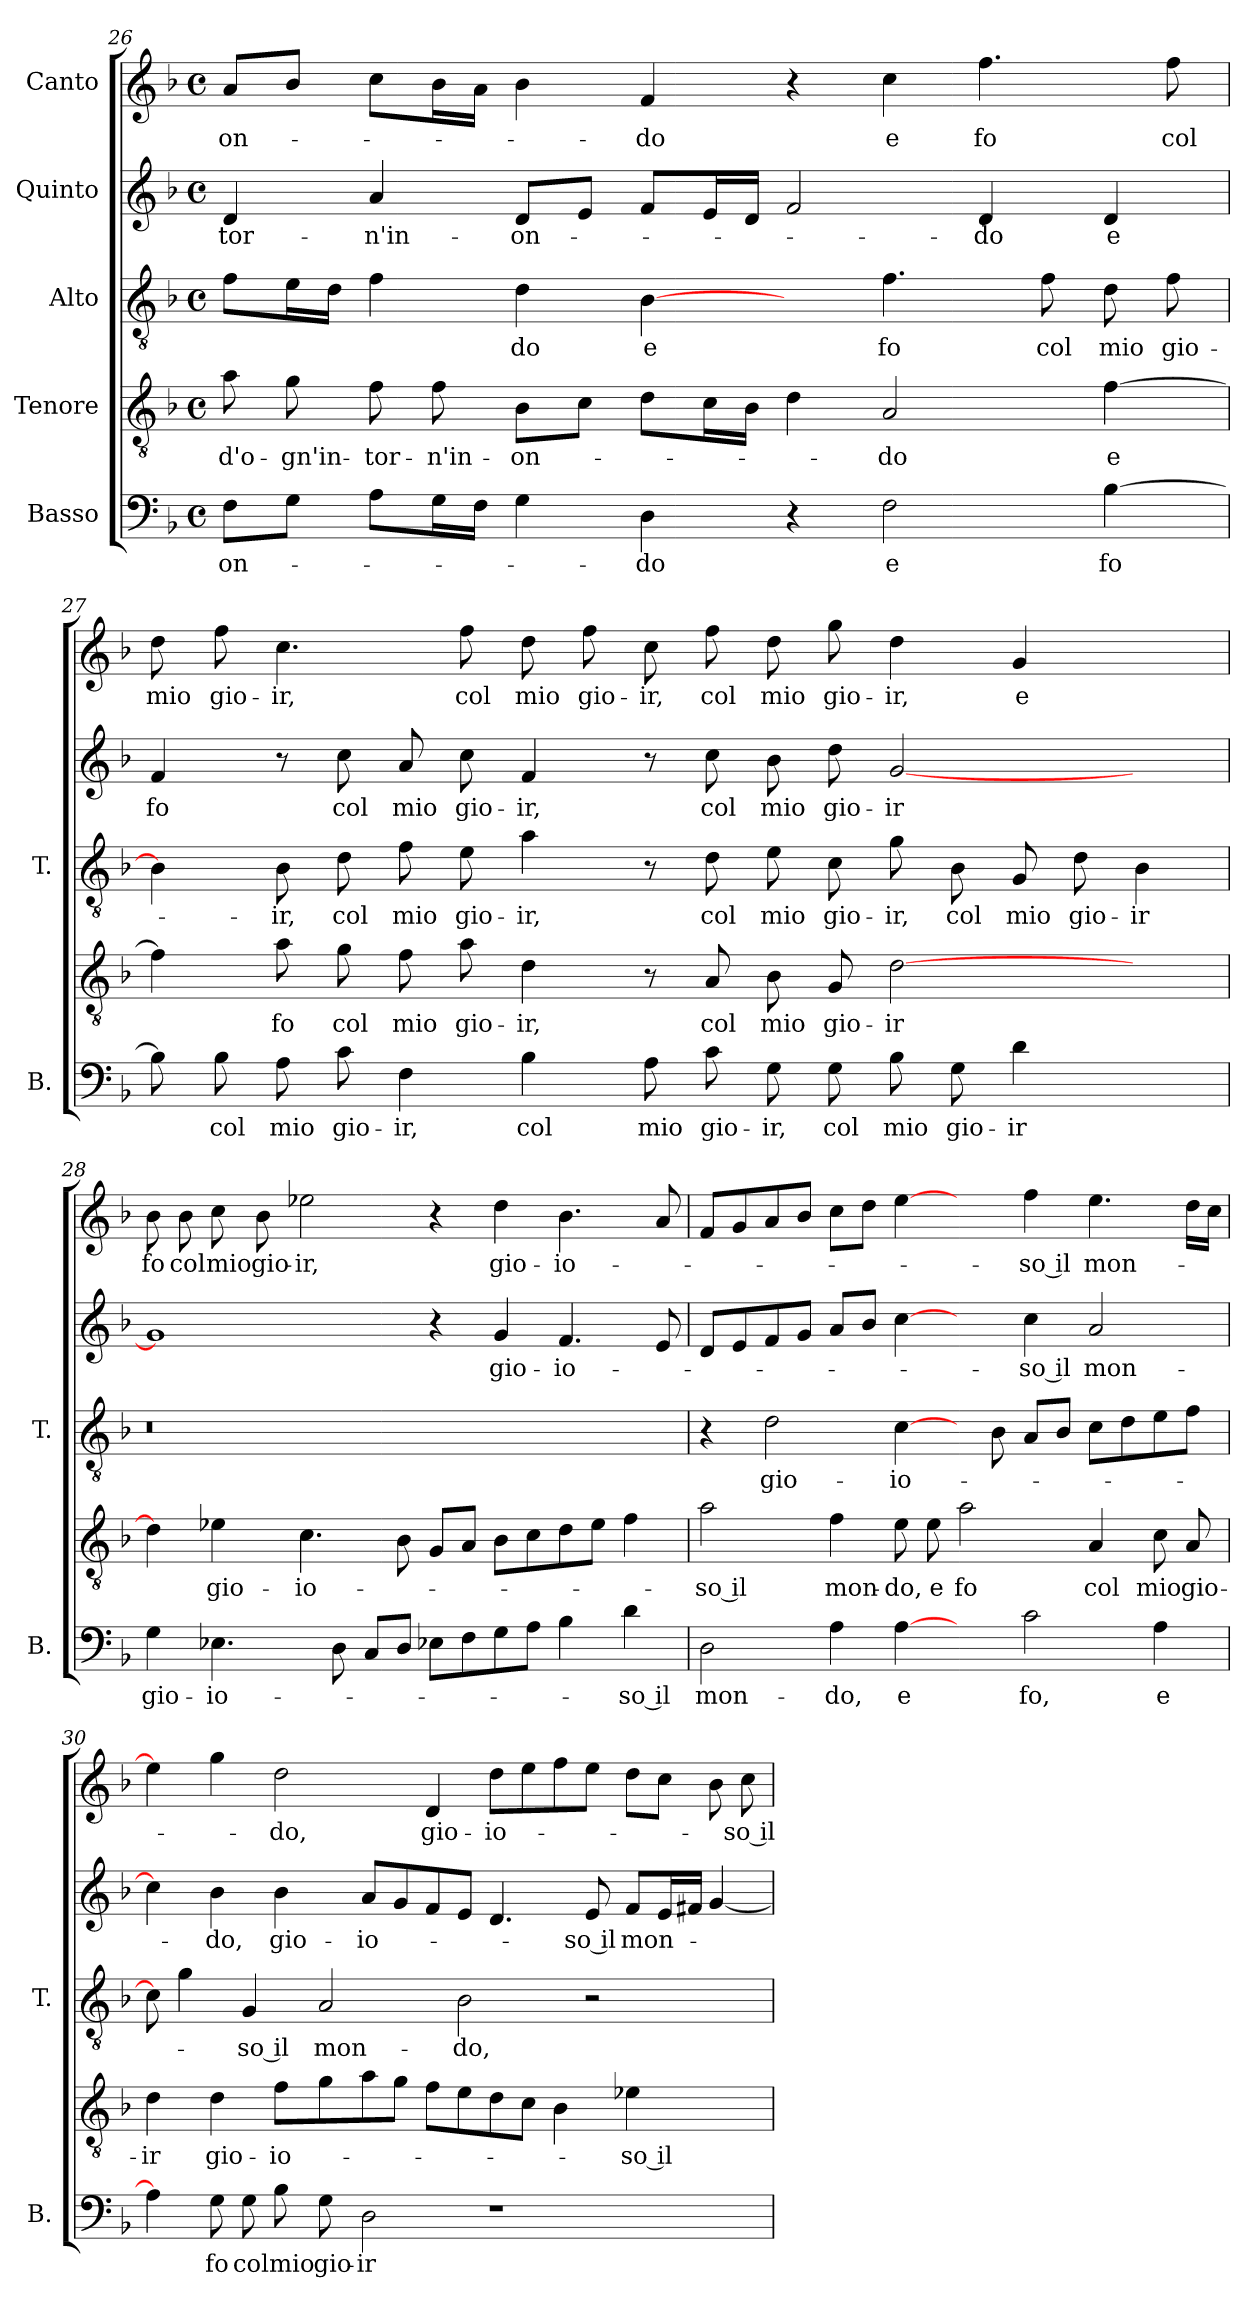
**kern	**text	**kern	**text	**kern	**text	**kern	**text	**kern	**text
*part5	*part5	*part4	*part4	*part3	*part3	*part2	*part2	*part1	*part1
*staff5	*staff5	*staff4	*staff4	*staff3	*staff3	*staff2	*staff2	*staff1	*staff1
*I"Basso	*	*I"Tenore	*	*I"Alto	*	*I"Quinto	*	*I"Canto	*
*I'B.	*	*	*	*I'T.	*	*	*	*	*
*clefF4	*	*clefGv2	*	*clefGv2	*	*clefG2	*	*clefG2	*
*k[b-]	*	*k[b-]	*	*k[b-]	*	*k[b-]	*	*k[b-]	*
*F:	*	*F:	*	*F:	*	*F:	*	*F:	*
*M4/4	*	*M4/4	*	*M4/4	*	*M4/4	*	*M4/4	*
*met(c)	*	*met(c)	*	*met(c)	*	*met(c)	*	*met(c)	*
=26	=26	=26	=26	=26	=26	=26	=26	=26	=26
8F\L	-on-	8a\	d'o-	8f\L	.	4d/	-tor-	8a/L	-on-
8G\J	.	8g\	-gn'in-	16e\L	.	.	.	8b-/J	.
.	.	.	.	16d\JJ	.	.	.	.	.
8A\L	.	8f\	-tor-	4f\	.	4a/	-n'in-	8cc\L	.
16G\L	.	8f\	-n'in-	.	.	.	.	16b-\L	.
16F\JJ	.	.	.	.	.	.	.	16a\JJ	.
4G\	.	8B-\L	-on-	4d\	-do	8d/L	-on-	4b-\	.
.	.	8c\J	.	.	.	8e/J	.	.	.
4D\	-do	8d\L	.	[4B-\	e	8f/L	.	4f/	-do
.	.	16c\L	.	.	.	16e/L	.	.	.
.	.	16B-\JJ	.	.	.	16d/JJ	.	.	.
4r	.	4d\	.	4ryy	.	2f/	.	4r	.
2F\	e	2A/	-do	4.f\	fo	.	.	4cc\	e
.	.	.	.	.	.	4d/	-do	4.ff\	fo
.	.	.	.	8f\	col	.	.	.	.
[4B-\	fo	[4f\	e	8d\	mio	4d/	e	.	.
.	.	.	.	8f\	gio-	.	.	8ff\	col
=27	=27	=27	=27	=27	=27	=27	=27	=27	=27
8B-\]	.	4f\]	.	4B-\]	.	4f/	fo	8dd\	mio
8B-\	col	.	.	.	.	.	.	8ff\	gio-
8A\	mio	8a\	fo	8B-\	-ir,	8r	.	4.cc\	-ir,
8c\	gio-	8g\	col	8d\	col	8cc\	col	.	.
4F\	-ir,	8f\	mio	8f\	mio	8a/	mio	.	.
.	.	8a\	gio-	8e\	gio-	8cc\	gio-	8ff\	col
4B-\	col	4d\	-ir,	4a\	-ir,	4f/	-ir,	8dd\	mio
.	.	.	.	.	.	.	.	8ff\	gio-
8A\	mio	8r	.	8r	.	8r	.	8cc\	-ir,
8c\	gio-	8A/	col	8d\	col	8cc\	col	8ff\	col
8G\	-ir,	8B-\	mio	8e\	mio	8b-\	mio	8dd\	mio
8G\	col	8G/	gio-	8c\	gio-	8dd\	gio-	8gg\	gio-
8B-\	mio	[2d\	-ir	8g\	-ir,	[2g/	-ir	4dd\	-ir,
8G\	gio-	.	.	8B-\	col	.	.	.	.
4d\	-ir	.	.	8G/	mio	.	.	4g/	e
.	.	.	.	8d\	gio-	.	.	.	.
4ryy	.	4ryy	.	4B-\	-ir	4ryy	.	4ryy	.
=28	=28	=28	=28	=28	=28	=28	=28	=28	=28
!	!	!	!	!LO:N:vis=0	!	!	!	!	!
4G\	gio-	4d\]	.	1r	.	1g/]	.	8b-\	fo
.	.	.	.	.	.	.	.	8b-\	col
4.E-X\	-io-	4e-X\	gio-	.	.	.	.	8cc\	mio
.	.	.	.	.	.	.	.	8b-\	gio-
.	.	4.c\	-io-	.	.	.	.	2ee-X\	-ir,
8D\	.	.	.	.	.	.	.	.	.
8C/L	.	.	.	.	.	.	.	.	.
8D/J	.	8B-\	.	.	.	.	.	.	.
8E-X\L	.	8G/L	.	1ryy	.	4r	.	4r	.
8F\	.	8A/J	.	.	.	.	.	.	.
8G\	.	8B-\L	.	.	.	4g/	gio-	4dd\	gio-
8A\J	.	8c\	.	.	.	.	.	.	.
4B-\	.	8d\	.	.	.	4.f/	-io-	4.b-\	-io-
.	.	8e-\J	.	.	.	.	.	.	.
4d\	-so il	4f\	.	.	.	.	.	.	.
.	.	.	.	.	.	8e/	.	8a/	.
=29	=29	=29	=29	=29	=29	=29	=29	=29	=29
2D\	mon-	2a\	-so il	4r	.	8d/L	.	8f/L	.
.	.	.	.	.	.	8e/	.	8g/	.
.	.	.	.	2d\	gio-	8f/	.	8a/	.
.	.	.	.	.	.	8g/J	.	8b-/J	.
4A\	-do,	4f\	mon-	.	.	8a/L	.	8cc\L	.
.	.	.	.	.	.	8b-/J	.	8dd\J	.
[4A\	e	8e\	-do,	[4c\	-io-	[4cc\	.	[4ee\	.
.	.	8e\	e	.	.	.	.	.	.
4ryy	.	2a\	fo	8ryy	.	4ryy	.	4ryy	.
.	.	.	.	8B-\	.	.	.	.	.
2c\	fo,	.	.	8A/L	.	4cc\	-so il	4ff\	-so il
.	.	.	.	8B-/J	.	.	.	.	.
.	.	4A/	col	8c\L	.	2a/	mon-	4.ee\	mon-
.	.	.	.	8d\	.	.	.	.	.
4A\	e	8c\	mio	8e\	.	.	.	.	.
.	.	8A/	gio-	8f\J	.	.	.	16dd\LL	.
.	.	.	.	.	.	.	.	16cc\JJ	.
=30	=30	=30	=30	=30	=30	=30	=30	=30	=30
4A\]	.	4d\	-ir	8c\]	.	4cc\]	.	4ee\]	.
.	.	.	.	4g\	.	.	.	.	.
8G\	fo	4d\	gio-	.	.	4b-\	-do,	4gg\	.
8G\	col	.	.	4G/	-so il	.	.	.	.
8B-\	mio	8f\L	-io-	.	.	4b-\	gio-	2dd\	-do,
8G\	gio-	8g\	.	2A/	mon-	.	.	.	.
2D\	-ir	8a\	.	.	.	8a/L	-io-	.	.
.	.	8g\J	.	.	.	8g/	.	.	.
.	.	8f\L	.	.	.	8f/	.	4d/	gio-
.	.	8e\	.	2B-\	-do,	8e/J	.	.	.
1r	.	8d\	.	.	.	4.d/	.	8dd\L	-io-
.	.	8c\J	.	.	.	.	.	8ee\	.
.	.	4B-\	.	.	.	.	.	8ff\	.
.	.	.	.	2r	.	8e/	-so il	8ee\J	.
.	.	4e-X\	-so il	.	.	8f/L	mon-	8dd\L	.
.	.	.	.	.	.	16e/L	.	8cc\J	.
.	.	.	.	.	.	16f#X/JJ	.	.	.
.	.	4ryy	.	.	.	[4g/	.	8b-\	.
.	.	.	.	8ryy	.	.	.	8cc\	-so il
=	=	=	=	=	=	=	=	=	=
*-	*-	*-	*-	*-	*-	*-	*-	*-	*-
